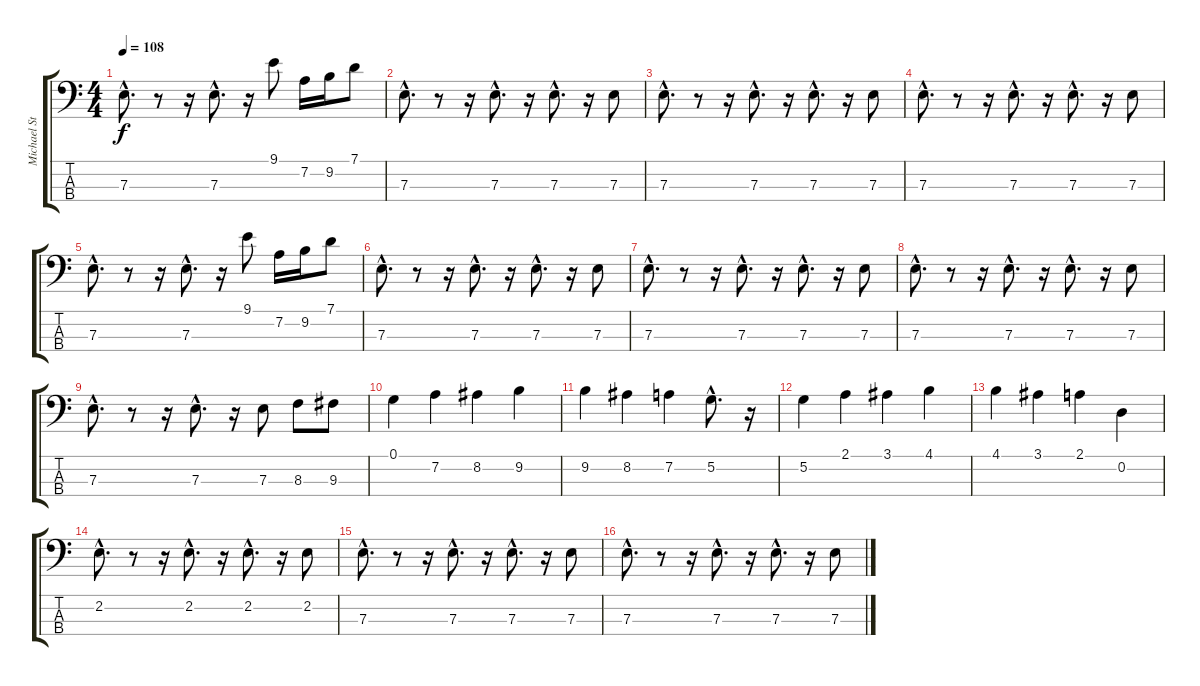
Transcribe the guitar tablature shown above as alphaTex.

\track ("Michael Starr- Bass" "Michael St") {instrument electricbassfinger}
\staff {score tabs}
\tuning (G2 D2 A1 E1) {hide}
\ts (4 4)
\tempo 108
\clef f4
\ks c
7.3{hac}.8{d dy f} r.8 r.16 7.3{hac}.8{d} r.16 9.1.8 7.2.16 9.2.16 7.1.8 |
7.3{hac}.8{d} r.8 r.16 7.3{hac}.8{d} r.16 7.3{hac}.8{d} r.16 7.3.8 |
7.3{hac}.8{d} r.8 r.16 7.3{hac}.8{d} r.16 7.3{hac}.8{d} r.16 7.3.8 |
7.3{hac}.8{d} r.8 r.16 7.3{hac}.8{d} r.16 7.3{hac}.8{d} r.16 7.3.8 |
7.3{hac}.8{d} r.8 r.16 7.3{hac}.8{d} r.16 9.1.8 7.2.16 9.2.16 7.1.8 |
7.3{hac}.8{d} r.8 r.16 7.3{hac}.8{d} r.16 7.3{hac}.8{d} r.16 7.3.8 |
7.3{hac}.8{d} r.8 r.16 7.3{hac}.8{d} r.16 7.3{hac}.8{d} r.16 7.3.8 |
7.3{hac}.8{d} r.8 r.16 7.3{hac}.8{d} r.16 7.3{hac}.8{d} r.16 7.3.8 |
7.3{hac}.8{d} r.8 r.16 7.3{hac}.8{d} r.16 7.3.8 8.3.8 9.3.8 |
0.1.4 7.2.4 8.2.4 9.2.4 |
9.2.4 8.2.4 7.2.4 5.2{hac}.8{d} r.16 |
5.2.4 2.1.4 3.1.4 4.1.4 |
4.1.4 3.1.4 2.1.4 0.2.4 |
2.2{hac}.8{d} r.8 r.16 2.2{hac}.8{d} r.16 2.2{hac}.8{d} r.16 2.2.8 |
7.3{hac}.8{d} r.8 r.16 7.3{hac}.8{d} r.16 7.3{hac}.8{d} r.16 7.3.8 |
7.3{hac}.8{d} r.8 r.16 7.3{hac}.8{d} r.16 7.3{hac}.8{d} r.16 7.3.8
